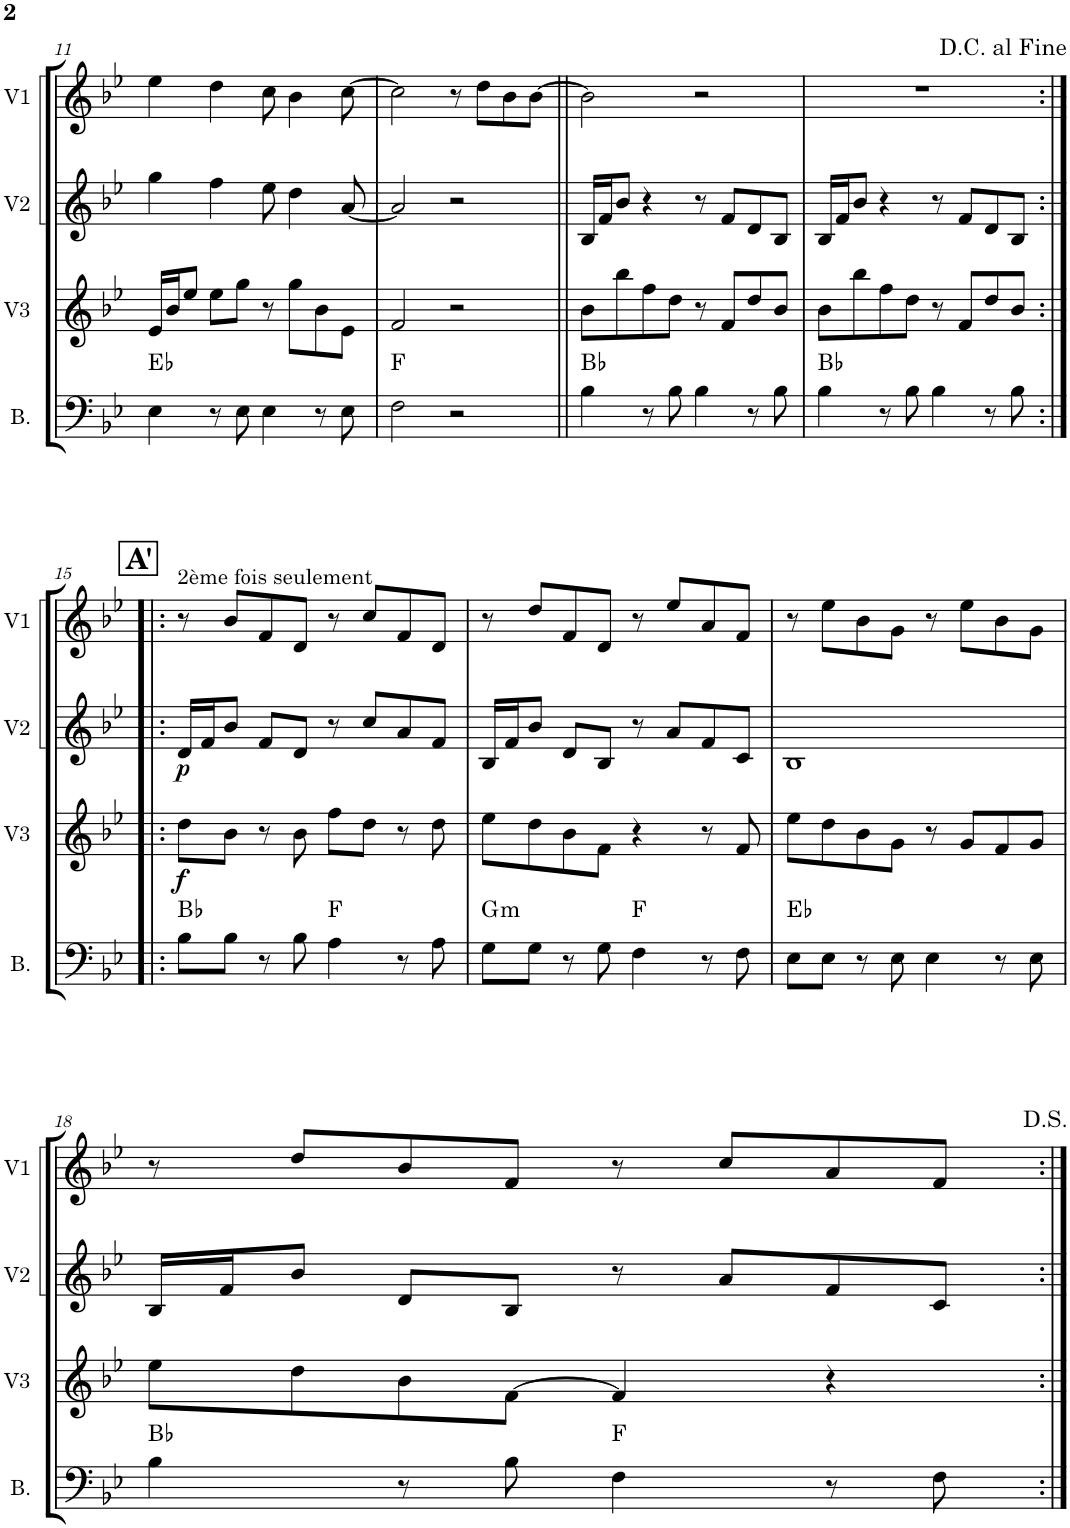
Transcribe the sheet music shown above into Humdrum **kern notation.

**kern	**harte	**kern	**dynam	**kern	**dynam	**kern
*part4	*part4	*part3	*part3	*part2	*part2	*part1
*staff4	*	*staff3	*staff3	*staff2	*staff2	*staff1
*I"Bass	*	*I"Voice 3	*	*I"Voice 2	*	*I"Voice 1
*I'B.	*	*I'V3	*	*I'V2	*	*I'V1
!!LO:PB:g=z
*clefF4	*	*clefG2	*	*clefG2	*	*clefG2
*Trd7c12	*	*Trd5c9	*	*Trd1c2	*	*Trd1c2
*k[b-e-]	*	*k[b-e-]	*	*k[b-e-]	*	*k[b-e-]
*M4/4	*	*M4/4	*	*M4/4	*	*M4/4
=11	=11	=11	=11	=11	=11	=11
4E-\	Eb:maj	16e-/LL	.	4gg\	.	4ee-\
.	.	16b-/J	.	.	.	.
.	.	8ee-/J	.	.	.	.
8r	.	8ee-\L	.	4ff\	.	4dd\
8E-\	.	8gg\J	.	.	.	.
4E-\	.	8r	.	8ee-\	.	8cc\
.	.	8gg\L	.	4dd\	.	4b-\
8r	.	8b-\	.	.	.	.
8E-\	.	8e-\J	.	[8a/	.	[8cc\
=12	=12	=12	=12	=12	=12	=12
2F\	F:maj	2f/	.	2a/]	.	2cc\]
2r	.	2r	.	2r	.	8r
.	.	.	.	.	.	8dd\L
.	.	.	.	.	.	8b-\
.	.	.	.	.	.	[8b-\J
=13||	=13||	=13||	=13||	=13||	=13||	=13||
4B-\	Bb:maj	8b-\L	.	16B-/LL	.	2b-\]
.	.	.	.	16f/J	.	.
.	.	8bb-\	.	8b-/J	.	.
8r	.	8ff\	.	4r	.	.
8B-\	.	8dd\J	.	.	.	.
4B-\	.	8r	.	8r	.	2r
.	.	8f/L	.	8f/L	.	.
8r	.	8dd/	.	8d/	.	.
8B-\	.	8b-/J	.	8B-/J	.	.
=14	=14	=14	=14	=14	=14	=14
4B-\	Bb:maj	8b-\L	.	16B-/LL	.	1r
.	.	.	.	16f/J	.	.
.	.	8bb-\	.	8b-/J	.	.
8r	.	8ff\	.	4r	.	.
8B-\	.	8dd\J	.	.	.	.
4B-\	.	8r	.	8r	.	.
.	.	8f/L	.	8f/L	.	.
8r	.	8dd/	.	8d/	.	.
8B-\	.	8b-/J	.	8B-/J	.	.
!!LO:LB:g=z
!!LO:REH:place=s1:a:B:cj:fs=14:t=A'
=15:|!|:	=15:|!|:	=15:|!|:	=15:|!|:	=15:|!|:	=15:|!|:	=15:|!|:
!	!	!	!	!	!	!LO:TX:a:t=2ème fois seulement
!	!	!	!LO:DY:b	!	!LO:DY:b	!
8B-\L	Bb:maj	8dd\L	f	16d/LL	p	8r
.	.	.	.	16f/J	.	.
8B-\J	.	8b-\J	.	8b-/J	.	8b-/L
8r	.	8r	.	8f/L	.	8f/
8B-\	.	8b-\	.	8d/J	.	8d/J
4A\	F:maj	8ff\L	.	8r	.	8r
.	.	8dd\J	.	8cc/L	.	8cc/L
8r	.	8r	.	8a/	.	8f/
8A\	.	8dd\	.	8f/J	.	8d/J
=16	=16	=16	=16	=16	=16	=16
!	!LO:H:kt=m	!	!	!	!	!
8G\L	G:min	8ee-\L	.	16B-/LL	.	8r
.	.	.	.	16f/J	.	.
8G\J	.	8dd\	.	8b-/J	.	8dd/L
8r	.	8b-\	.	8d/L	.	8f/
8G\	.	8f\J	.	8B-/J	.	8d/J
4F\	F:maj	4r	.	8r	.	8r
.	.	.	.	8a/L	.	8ee-/L
8r	.	8r	.	8f/	.	8a/
8F\	.	8f/	.	8c/J	.	8f/J
=17	=17	=17	=17	=17	=17	=17
8E-\L	Eb:maj	8ee-\L	.	1B-	.	8r
8E-\J	.	8dd\	.	.	.	8ee-\L
8r	.	8b-\	.	.	.	8b-\
8E-\	.	8g\J	.	.	.	8g\J
4E-\	.	8r	.	.	.	8r
.	.	8g/L	.	.	.	8ee-\L
8r	.	8f/	.	.	.	8b-\
8E-\	.	8g/J	.	.	.	8g\J
!!LO:LB:g=z
=18	=18	=18	=18	=18	=18	=18
4B-\	Bb:maj	8ee-\L	.	16B-/LL	.	8r
.	.	.	.	16f/J	.	.
.	.	8dd\	.	8b-/J	.	8dd/L
8r	.	8b-\	.	8d/L	.	8b-/
8B-\	.	[8f\J	.	8B-/J	.	8f/J
4F\	F:maj	4f/]	.	8r	.	8r
.	.	.	.	8a/L	.	8cc/L
8r	.	4r	.	8f/	.	8a/
8F\	.	.	.	8c/J	.	8f/J
=:|!	=:|!	=:|!	=:|!	=:|!	=:|!	=:|!
*-	*-	*-	*-	*-	*-	*-
